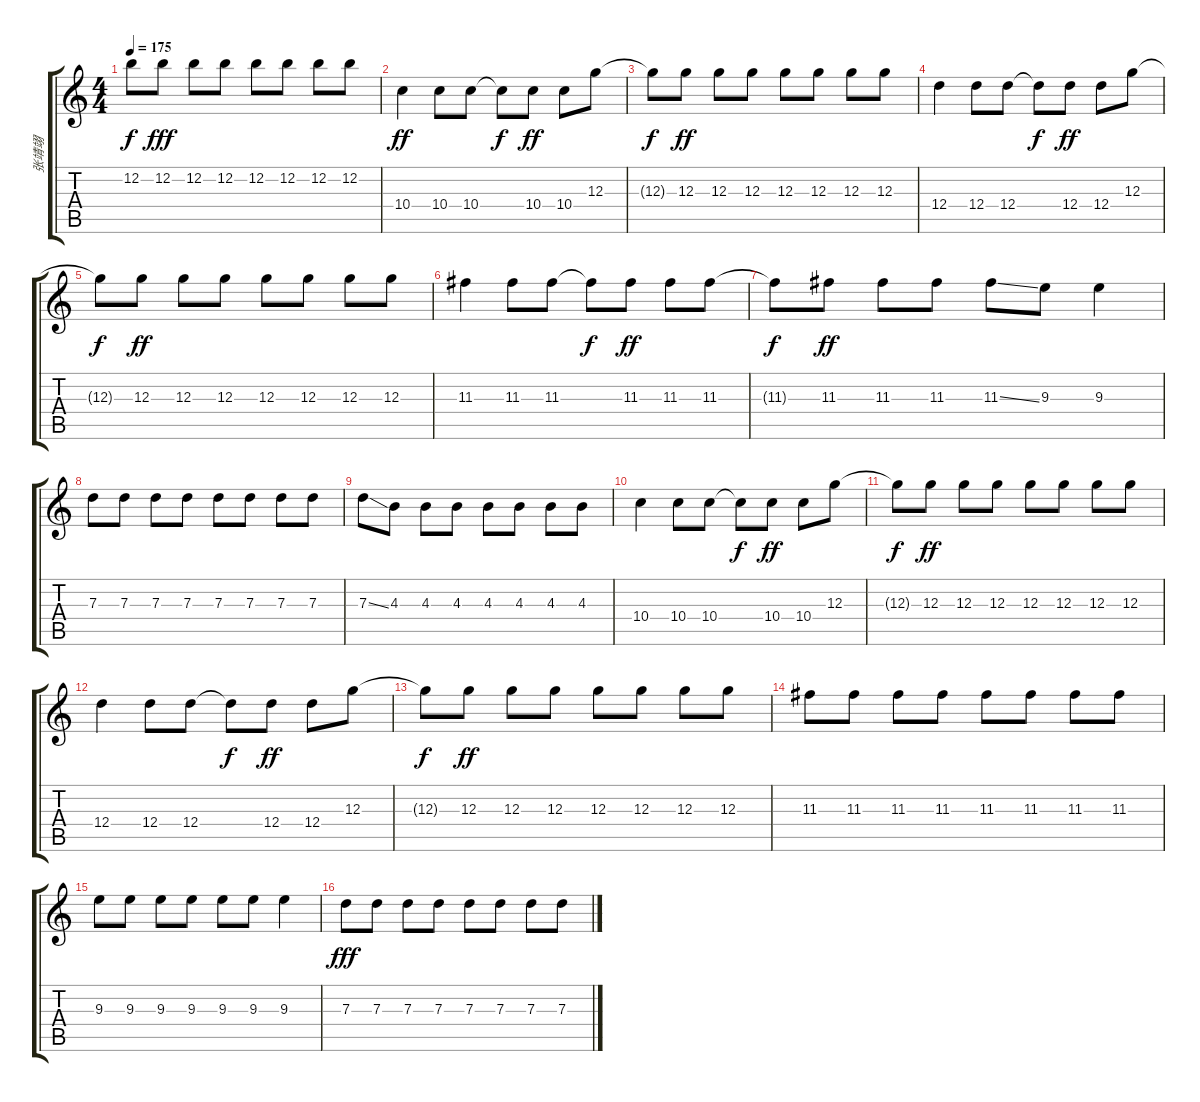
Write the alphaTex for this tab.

\track ("张靖翊" "张靖翊") {instrument overdrivenguitar}
\staff {score tabs}
\tuning (E4 B3 G3 D3 A2 E2) {hide}
\ts (4 4)
\tempo 175
\clef g2
\ks c
12.2{t}.8{dy f} 12.2.8{dy fff} 12.2.8 12.2.8 12.2.8 12.2.8 12.2.8 12.2.8 |
10.4.4{dy ff} 10.4.8 10.4.8 10.4{t}.8{dy f} 10.4.8{dy ff} 10.4.8 12.3.8 |
12.3{t}.8{dy f} 12.3.8{dy ff} 12.3.8 12.3.8 12.3.8 12.3.8 12.3.8 12.3.8 |
12.4.4 12.4.8 12.4.8 12.4{t}.8{dy f} 12.4.8{dy ff} 12.4.8 12.3.8 |
12.3{t}.8{dy f} 12.3.8{dy ff} 12.3.8 12.3.8 12.3.8 12.3.8 12.3.8 12.3.8 |
11.3.4 11.3.8 11.3.8 11.3{t}.8{dy f} 11.3.8{dy ff} 11.3.8 11.3.8 |
11.3{t}.8{dy f} 11.3.8{dy ff} 11.3.8 11.3.8 11.3{ss}.8 9.3.8 9.3.4 |
7.3.8 7.3.8 7.3.8 7.3.8 7.3.8 7.3.8 7.3.8 7.3.8 |
7.3{ss}.8 4.3.8 4.3.8 4.3.8 4.3.8 4.3.8 4.3.8 4.3.8 |
10.4.4 10.4.8 10.4.8 10.4{t}.8{dy f} 10.4.8{dy ff} 10.4.8 12.3.8 |
12.3{t}.8{dy f} 12.3.8{dy ff} 12.3.8 12.3.8 12.3.8 12.3.8 12.3.8 12.3.8 |
12.4.4 12.4.8 12.4.8 12.4{t}.8{dy f} 12.4.8{dy ff} 12.4.8 12.3.8 |
12.3{t}.8{dy f} 12.3.8{dy ff} 12.3.8 12.3.8 12.3.8 12.3.8 12.3.8 12.3.8 |
11.3.8 11.3.8 11.3.8 11.3.8 11.3.8 11.3.8 11.3.8 11.3.8 |
9.3.8 9.3.8 9.3.8 9.3.8 9.3.8 9.3.8 9.3.4 |
7.3.8{dy fff} 7.3.8 7.3.8 7.3.8 7.3.8 7.3.8 7.3.8 7.3.8
